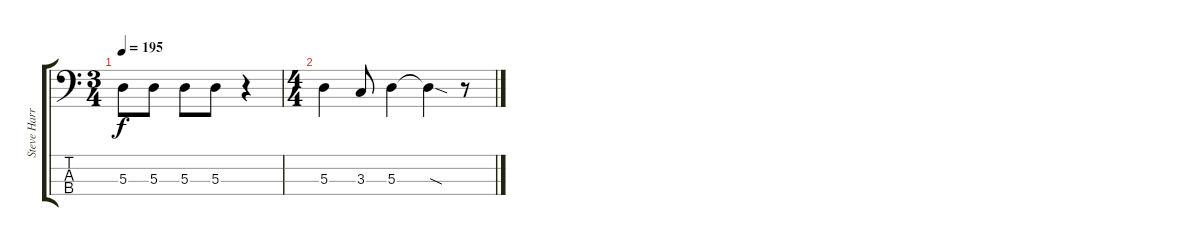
\track ("Steve Harris" "Steve Harr") {instrument electricbassfinger}
\staff {score tabs}
\tuning (G2 D2 A1 E1) {hide}
\ts (3 4)
\tempo 195
\clef f4
\ks c
5.3.8{dy f} 5.3.8 5.3.8 5.3.8 r.4 |
\ts (4 4)
5.3.4 3.3.8 5.3.4 5.3{sod t}.4 r.8
